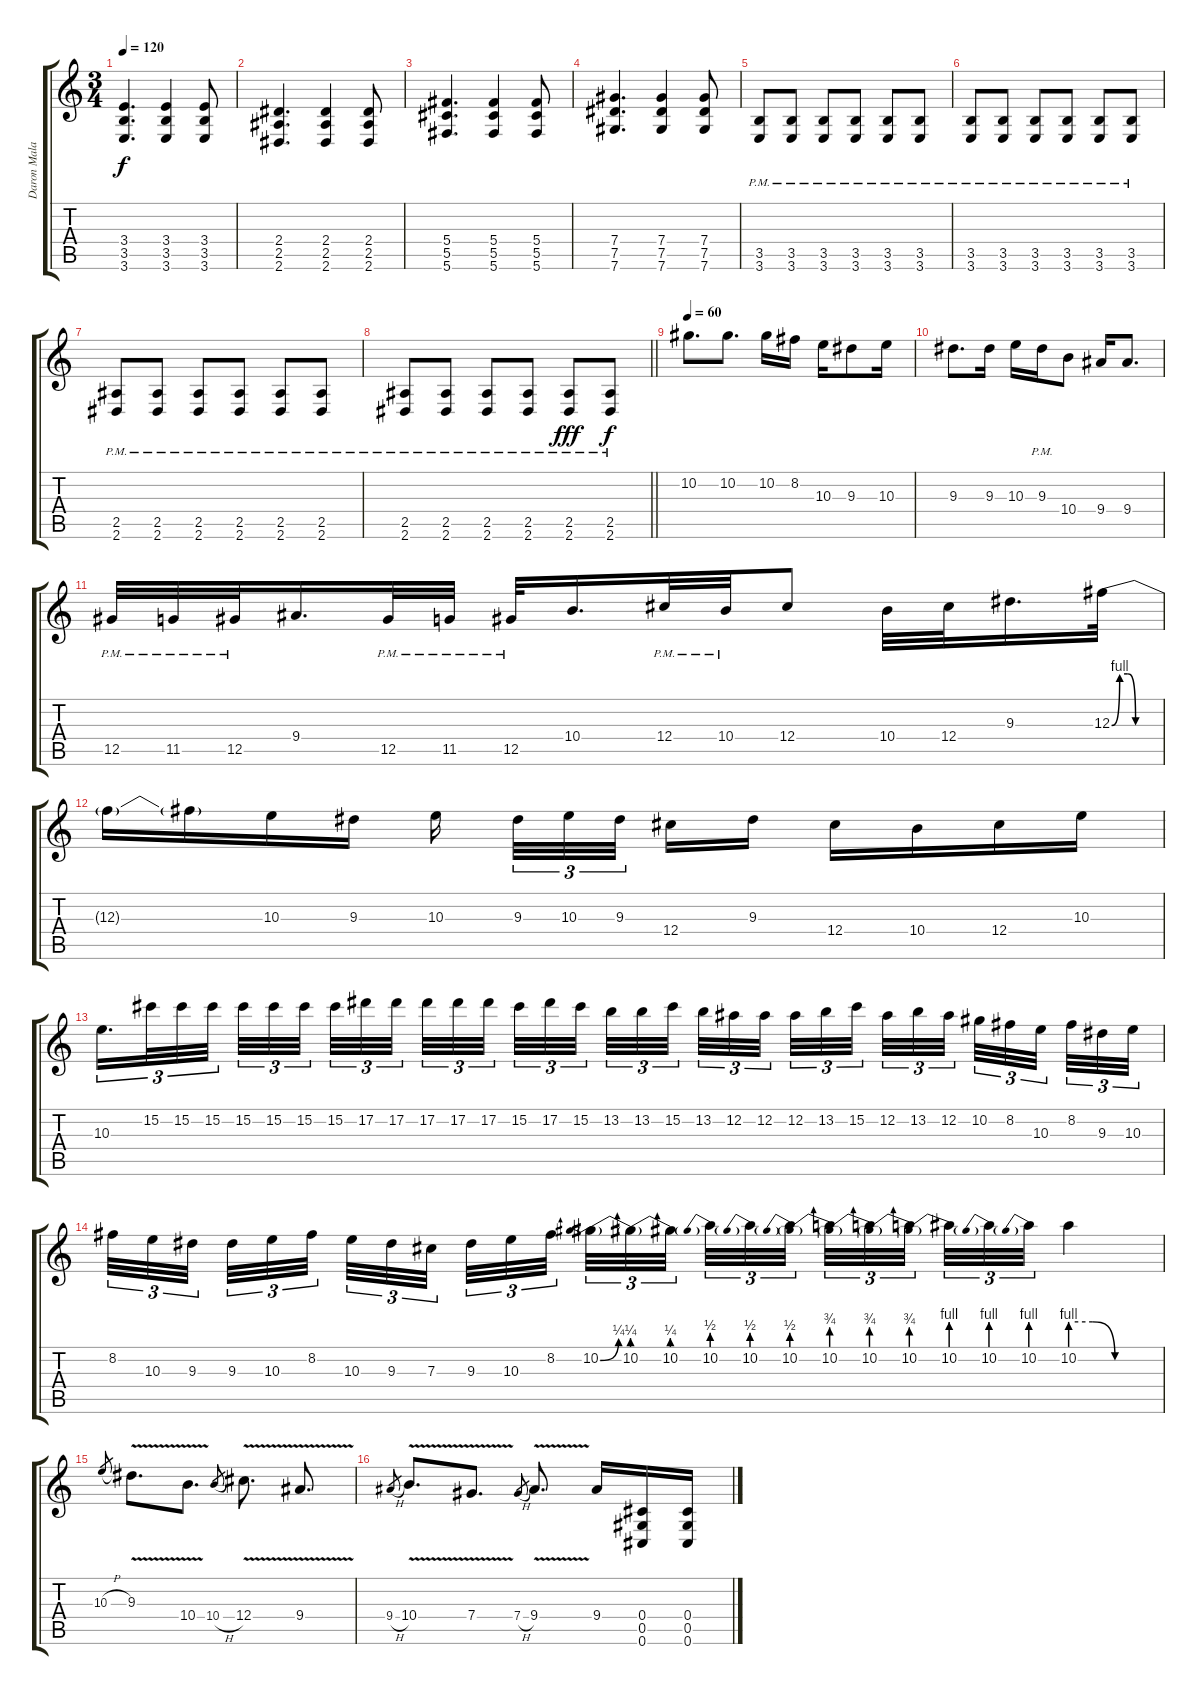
\track ("Daron Malakian" "Daron Mala") {instrument electricguitarclean}
\staff {score tabs}
\tuning (Eb4 Bb3 Gb3 Db3 Ab2 Db2) {hide}
\ts (3 4)
\tempo 120
\clef g2
\ks c
(3.4 3.5 3.6).4{d dy f} (3.4 3.5 3.6).4 (3.4 3.5 3.6).8 |
(2.4 2.5 2.6).4{d} (2.4 2.5 2.6).4 (2.4 2.5 2.6).8 |
(5.4 5.5 5.6).4{d} (5.4 5.5 5.6).4 (5.4 5.5 5.6).8 |
(7.4 7.5 7.6).4{d} (7.4 7.5 7.6).4 (7.4 7.5 7.6).8 |
(3.5{pm} 3.6{pm}).8 (3.5{pm} 3.6{pm}).8 (3.5{pm} 3.6{pm}).8 (3.5{pm} 3.6{pm}).8 (3.5{pm} 3.6{pm}).8 (3.5{pm} 3.6{pm}).8 |
(3.5{pm} 3.6{pm}).8 (3.5{pm} 3.6{pm}).8 (3.5{pm} 3.6{pm}).8 (3.5{pm} 3.6{pm}).8 (3.5{pm} 3.6{pm}).8 (3.5{pm} 3.6{pm}).8 |
(2.5{pm} 2.6{pm}).8 (2.5{pm} 2.6{pm}).8 (2.5{pm} 2.6{pm}).8 (2.5{pm} 2.6{pm}).8 (2.5{pm} 2.6{pm}).8 (2.5{pm} 2.6{pm}).8 |
\barLineRight lightlight
(2.5{pm} 2.6{pm}).8 (2.5{pm} 2.6{pm}).8 (2.5{pm} 2.6{pm}).8 (2.5{pm} 2.6{pm}).8 (2.5{pm} 2.6{pm}).8{dy fff} (2.5{pm} 2.6{pm}).8{dy f} |
\tempo 60
10.2.8{d} 10.2.8{d} 10.2.16 8.2.16 10.3.16 9.3.8 10.3.16 |
9.3.8{d} 9.3.16 10.3.16 9.3{pm}.16 10.4.8 9.4.16 9.4.8{d} |
12.5{pm}.32 11.5{pm}.32 12.5{pm}.32 9.4.16{d} 12.5{pm}.32 11.5{pm}.32 12.5{pm}.32 10.4.16{d} 12.4{pm}.32 10.4{pm}.32 12.4.8 10.4.32 12.4.32 9.3.16{d} 12.3{be (custom 0 0 10 4 20 4 30 0 60 0)}.32 |
12.3{t}.16 12.3{t}.16 10.3.16 9.3.16 10.3.16{beam splitsecondary} 9.3.32{tu (3 2)} 10.3.32{tu (3 2)} 9.3.32{tu (3 2) beam splitsecondary} 12.4.16 9.3.16 12.4.16 10.4.16 12.4.16 10.3.16 |
10.3.16{d tu (3 2)} 15.2.32{tu (3 2)} 15.2.32{tu (3 2)} 15.2.32{tu (3 2) beam splitsecondary} 15.2.32{tu (3 2)} 15.2.32{tu (3 2)} 15.2.32{tu (3 2) beam splitsecondary} 15.2.32{tu (3 2)} 17.2.32{tu (3 2)} 17.2.32{tu (3 2)} 17.2.32{tu (3 2)} 17.2.32{tu (3 2)} 17.2.32{tu (3 2) beam splitsecondary} 15.2.32{tu (3 2)} 17.2.32{tu (3 2)} 15.2.32{tu (3 2) beam splitsecondary} 13.2.32{tu (3 2)} 13.2.32{tu (3 2)} 15.2.32{tu (3 2) beam splitsecondary} 13.2.32{tu (3 2)} 12.2.32{tu (3 2)} 12.2.32{tu (3 2)} 12.2.32{tu (3 2)} 13.2.32{tu (3 2)} 15.2.32{tu (3 2) beam splitsecondary} 12.2.32{tu (3 2)} 13.2.32{tu (3 2)} 12.2.32{tu (3 2) beam splitsecondary} 10.2.32{tu (3 2)} 8.2.32{tu (3 2)} 10.3.32{tu (3 2) beam splitsecondary} 8.2.32{tu (3 2)} 9.3.32{tu (3 2)} 10.3.32{tu (3 2)} |
8.2.32{tu (3 2)} 10.3.32{tu (3 2)} 9.3.32{tu (3 2) beam splitsecondary} 9.3.32{tu (3 2)} 10.3.32{tu (3 2)} 8.2.32{tu (3 2) beam splitsecondary} 10.3.32{tu (3 2)} 9.3.32{tu (3 2)} 7.3.32{tu (3 2) beam splitsecondary} 9.3.32{tu (3 2)} 10.3.32{tu (3 2)} 8.2.32{tu (3 2)} 10.2{be (bend 0 0 60 1)}.32{tu (3 2)} 10.2{be (prebend 0 1 60 1)}.32{tu (3 2)} 10.2{be (prebend 0 1 60 1)}.32{tu (3 2) beam splitsecondary} 10.2{be (prebend 0 2 60 2)}.32{tu (3 2)} 10.2{be (prebend 0 2 60 2)}.32{tu (3 2)} 10.2{be (prebend 0 2 60 2)}.32{tu (3 2) beam splitsecondary} 10.2{be (prebend 0 3 60 3)}.32{tu (3 2)} 10.2{be (prebend 0 3 60 3)}.32{tu (3 2)} 10.2{be (prebend 0 3 60 3)}.32{tu (3 2) beam splitsecondary} 10.2{be (prebend 0 4 60 4)}.32{tu (3 2)} 10.2{be (prebend 0 4 60 4)}.32{tu (3 2)} 10.2{be (prebend 0 4 60 4)}.32{tu (3 2)} 10.2{be (custom 0 4 15 4 30 0 60 0)}.4 |
10.3{h}.8{gr} 9.3{v}.8{d} 10.4{v}.8{d} 10.4{h}.8{gr} 12.4{v}.8{d} 9.4{v}.8{d} |
9.4{h}.8{gr} 10.4{v}.8{d} 7.4{v}.8{d} 7.4{h}.8{gr} 9.4{v}.8{d} 9.4.16 (0.4 0.5 0.6).16 (0.4 0.5 0.6).16
